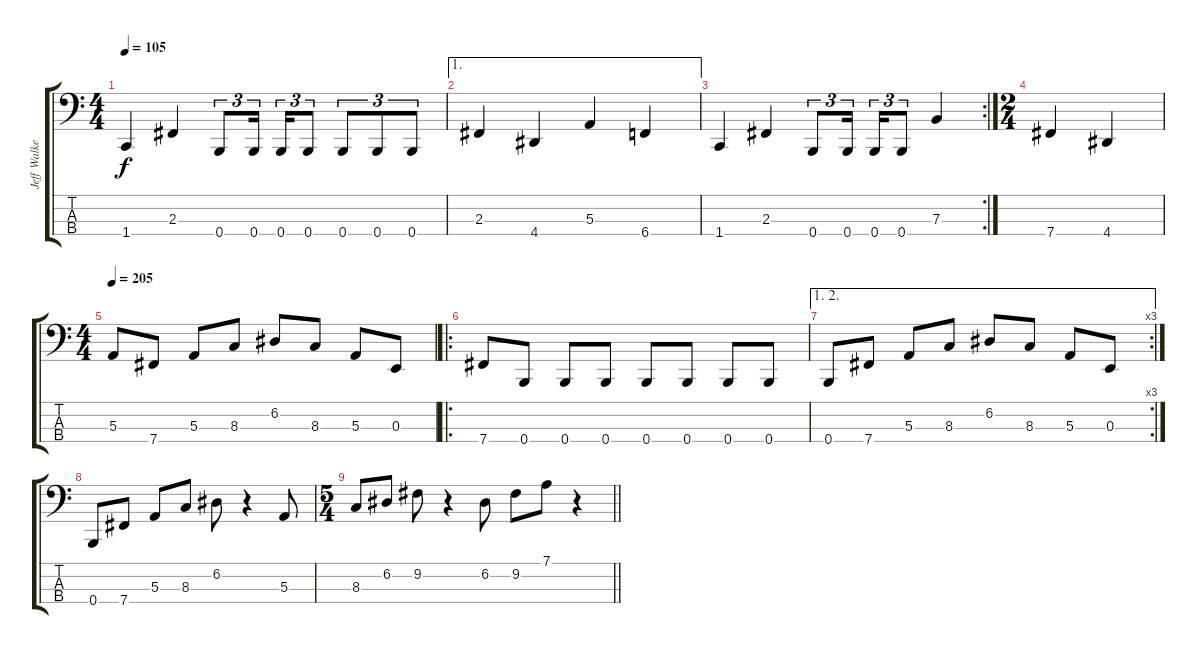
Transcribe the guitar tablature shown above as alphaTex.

\track ("Jeff Walker" "Jeff Walke") {instrument electricbasspick}
\staff {score tabs}
\tuning (D2 A1 E1 B0) {hide}
\ts (4 4)
\tempo 105
\clef f4
\ks c
1.4.4{dy f} 2.3.4 0.4.8{tu (3 2)} 0.4.16{tu (3 2) beam splitsecondary} 0.4.16{tu (3 2)} 0.4.8{tu (3 2)} 0.4.8{tu (3 2)} 0.4.8{tu (3 2)} 0.4.8{tu (3 2)} |
\ae 1
2.3.4 4.4.4 5.3.4 6.4.4 |
\rc 2
1.4.4 2.3.4 0.4.8{tu (3 2)} 0.4.16{tu (3 2) beam splitsecondary} 0.4.16{tu (3 2)} 0.4.8{tu (3 2)} 7.3.4 |
\ts (2 4)
7.4.4 4.4.4 |
\ts (4 4)
\tempo 205
5.3.8 7.4.8 5.3.8 8.3.8 6.2.8 8.3.8 5.3.8 0.3.8 |
\ro
7.4.8 0.4.8 0.4.8 0.4.8 0.4.8 0.4.8 0.4.8 0.4.8 |
\ae (1 2)
\rc 3
0.4.8 7.4.8 5.3.8 8.3.8 6.2.8 8.3.8 5.3.8 0.3.8 |
0.4.8 7.4.8 5.3.8 8.3.8 6.2.8 r.4 5.3.8 |
\ts (5 4)
\barLineRight lightlight
8.3.8 6.2.8 9.2.8 r.4 6.2.8 9.2.8 7.1.8 r.4
